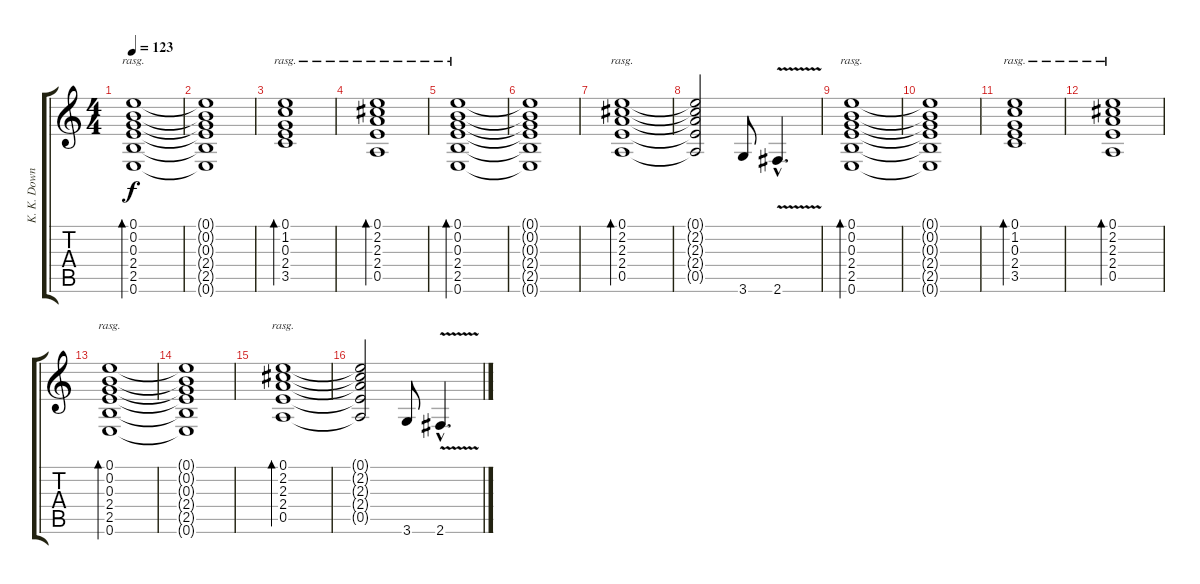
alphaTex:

\track ("K. K. Downing" "K. K. Down") {instrument distortionguitar}
\staff {score tabs}
\tuning (E4 B3 G3 D3 A2 E2) {hide}
\ts (4 4)
\tempo 123
\clef g2
\ks c
(0.1 0.2 0.3 2.4 2.5 0.6).1{bd 480 rasg ii dy f volume 10} |
(0.1{t} 0.2{t} 0.3{t} 2.4{t} 2.5{t} 0.6{t}).1 |
(0.1 1.2 0.3 2.4 3.5).1{bd 120 rasg ii} |
(0.1 2.2 2.3 2.4 0.5).1{bd 120 rasg ii} |
(0.1 0.2 0.3 2.4 2.5 0.6).1{bd 480 rasg ii} |
(0.1{t} 0.2{t} 0.3{t} 2.4{t} 2.5{t} 0.6{t}).1 |
(0.1 2.2 2.3 2.4 0.5).1{bd 120 rasg ii} |
(0.1{t} 2.2{t} 2.3{t} 2.4{t} 0.5{t}).2 3.6.8 2.6{v hac}.4{d} |
(0.1 0.2 0.3 2.4 2.5 0.6).1{bd 480 rasg ii} |
(0.1{t} 0.2{t} 0.3{t} 2.4{t} 2.5{t} 0.6{t}).1 |
(0.1 1.2 0.3 2.4 3.5).1{bd 120 rasg ii} |
(0.1 2.2 2.3 2.4 0.5).1{bd 120 rasg ii} |
(0.1 0.2 0.3 2.4 2.5 0.6).1{bd 480 rasg ii} |
(0.1{t} 0.2{t} 0.3{t} 2.4{t} 2.5{t} 0.6{t}).1 |
(0.1 2.2 2.3 2.4 0.5).1{bd 120 rasg ii} |
(0.1{t} 2.2{t} 2.3{t} 2.4{t} 0.5{t}).2 3.6.8 2.6{v hac}.4{d}
